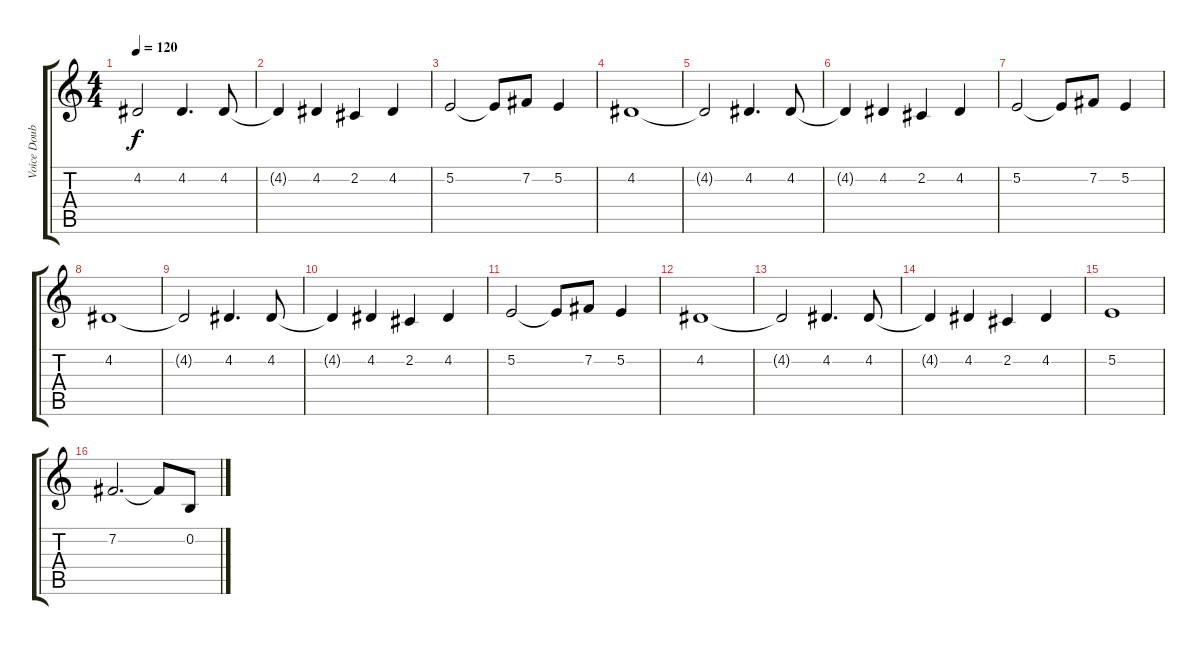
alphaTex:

\track ("Voice Double" "Voice Doub") {instrument synthvoice}
\staff {score tabs}
\tuning (E4 B3 G3 D3 A2 E2) {hide}
\ts (4 4)
\tempo 120
\clef g2
\ks c
4.2{t}.2{dy f} 4.2.4{d} 4.2.8 |
4.2{t}.4 4.2.4 2.2.4 4.2.4 |
5.2.2 5.2{t}.8 7.2.8 5.2.4 |
4.2.1 |
4.2{t}.2 4.2.4{d} 4.2.8 |
4.2{t}.4 4.2.4 2.2.4 4.2.4 |
5.2.2 5.2{t}.8 7.2.8 5.2.4 |
4.2.1 |
4.2{t}.2 4.2.4{d} 4.2.8 |
4.2{t}.4 4.2.4 2.2.4 4.2.4 |
5.2.2 5.2{t}.8 7.2.8 5.2.4 |
4.2.1 |
4.2{t}.2 4.2.4{d} 4.2.8 |
4.2{t}.4 4.2.4 2.2.4 4.2.4 |
5.2.1 |
7.2.2{d} 7.2{t}.8 0.2.8
